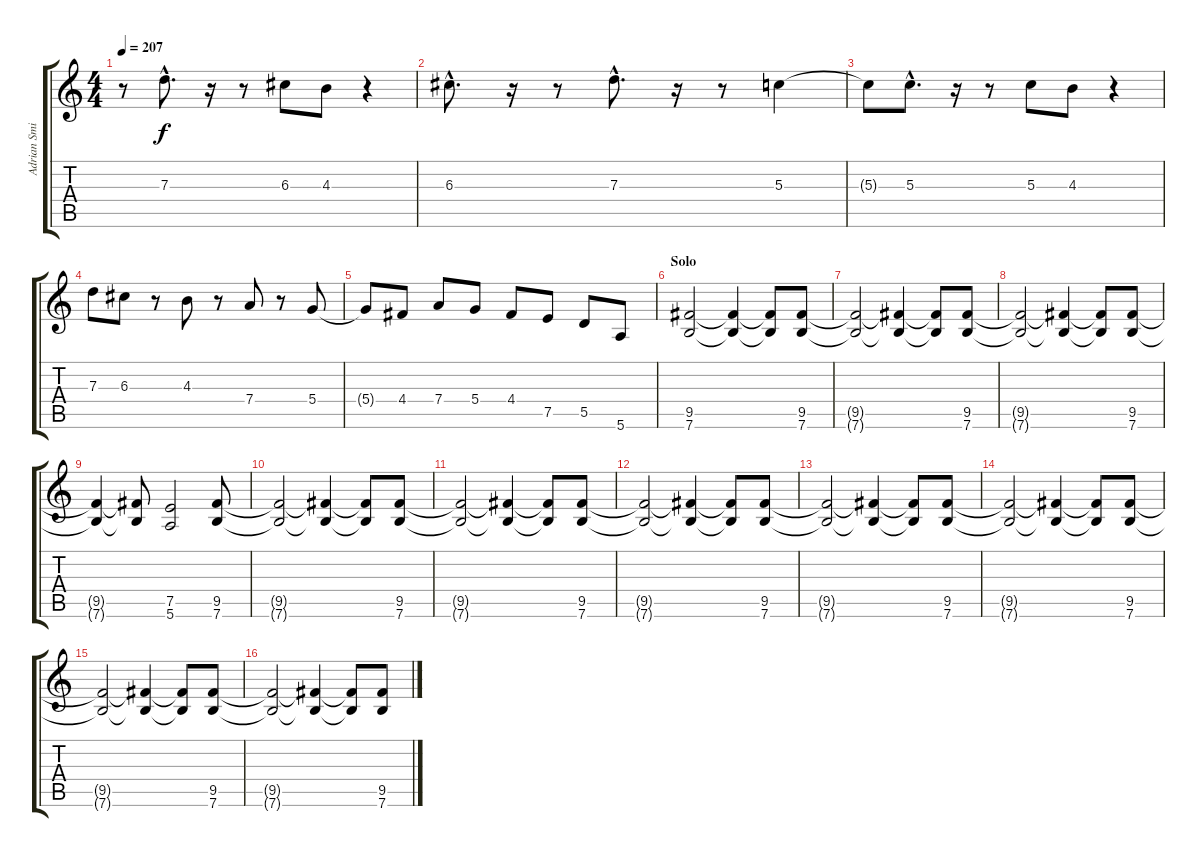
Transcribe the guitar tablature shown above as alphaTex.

\track ("Adrian Smith" "Adrian Smi") {instrument distortionguitar}
\staff {score tabs}
\tuning (E4 B3 G3 D3 A2 E2) {hide}
\ts (4 4)
\tempo 207
\clef g2
\ks c
r.8{dy f} 7.3{hac}.8{d} r.16 r.8 6.3.8 4.3.8 r.4 |
6.3{hac}.8{d} r.16 r.8 7.3{hac}.8{d} r.16 r.8 5.3.4 |
5.3{t}.8 5.3{hac}.8{d} r.16 r.8 5.3.8 4.3.8 r.4 |
7.3.8 6.3.8 r.8 4.3.8 r.8 7.4.8 r.8 5.4.8 |
5.4{t}.8 4.4.8 7.4.8 5.4.8 4.4.8 7.5.8 5.5.8 5.6.8 |
\section ("" "Solo")
(9.5 7.6).2 (9.5{t} 7.6{t}).4 (9.5{t} 7.6{t}).8 (9.5 7.6).8 |
(9.5{t} 7.6{t}).2 (9.5{t} 7.6{t}).4 (9.5{t} 7.6{t}).8 (9.5 7.6).8 |
(9.5{t} 7.6{t}).2 (9.5{t} 7.6{t}).4 (9.5{t} 7.6{t}).8 (9.5 7.6).8 |
(9.5{t} 7.6{t}).4 (9.5{t} 7.6{t}).8 (7.5 5.6).2 (9.5 7.6).8 |
(9.5{t} 7.6{t}).2 (9.5{t} 7.6{t}).4 (9.5{t} 7.6{t}).8 (9.5 7.6).8 |
(9.5{t} 7.6{t}).2 (9.5{t} 7.6{t}).4 (9.5{t} 7.6{t}).8 (9.5 7.6).8 |
(9.5{t} 7.6{t}).2 (9.5{t} 7.6{t}).4 (9.5{t} 7.6{t}).8 (9.5 7.6).8 |
(9.5{t} 7.6{t}).2 (9.5{t} 7.6{t}).4 (9.5{t} 7.6{t}).8 (9.5 7.6).8 |
(9.5{t} 7.6{t}).2 (9.5{t} 7.6{t}).4 (9.5{t} 7.6{t}).8 (9.5 7.6).8 |
(9.5{t} 7.6{t}).2 (9.5{t} 7.6{t}).4 (9.5{t} 7.6{t}).8 (9.5 7.6).8 |
(9.5{t} 7.6{t}).2 (9.5{t} 7.6{t}).4 (9.5{t} 7.6{t}).8 (9.5 7.6).8
